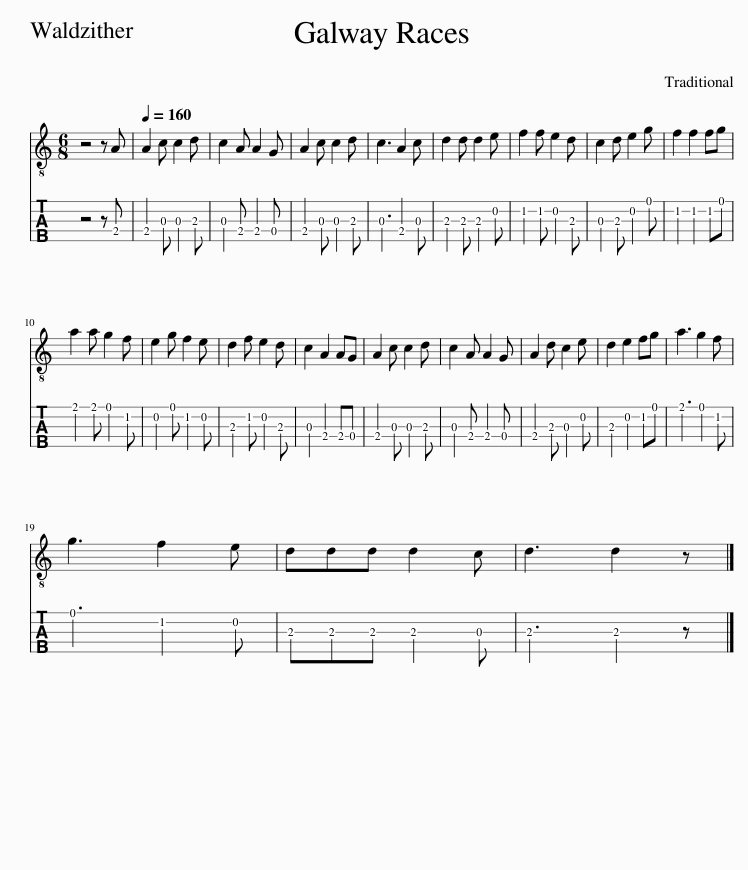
X:1
%%score { 1 | 2 }
L:1/8
M:6/8
I:linebreak $
K:C
V:1 treble-8
V:2 tab stafflines=5 strings="C3,G3,C4,E4,G4 "
V:1
 z4 z A |[Q:1/4=160] A2 c c2 d | c2 A A2 G | A2 c c2 d | c3 A2 c | %5
 d2 d d2 e | f2 f e2 d | c2 d e2 g | f2 f2 fg |$ a2 a g2 f | %10
 e2 g f2 e | d2 f e2 d | c2 A2 AG | A2 c c2 d | c2 A A2 G | %15
 A2 d c2 e | d2 e2 fg | a3 g2 f |$ g3 f2 e | ddd d2 c | %20
 d3 d2 z |] %21
V:2
 x4 x !4!A, | !4!A,2 !3!C !3!C2 !3!D | !3!C2 !4!A, !4!A,2 !4!G, | !4!A,2 !3!C !3!C2 !3!D | !3!C3 !4!A,2 !3!C | %5
 !3!D2 !3!D !3!D2 !2!E | !2!F2 !2!F !2!E2 !3!D | !3!C2 !3!D !2!E2 !1!G | !2!F2 !2!F2 !2!F!1!G |$ !1!A2 !1!A !1!G2 !2!F | %10
 !2!E2 !1!G !2!F2 !2!E | !3!D2 !2!F !2!E2 !3!D | !3!C2 !4!A,2 !4!A,!4!G, | !4!A,2 !3!C !3!C2 !3!D | !3!C2 !4!A, !4!A,2 !4!G, | %15
 !4!A,2 !3!D !3!C2 !2!E | !3!D2 !2!E2 !2!F!1!G | !1!A3 !1!G2 !2!F |$ !1!G3 !2!F2 !2!E | !3!D!3!D!3!D !3!D2 !3!C | %20
 !3!D3 !3!D2 x |] %21
